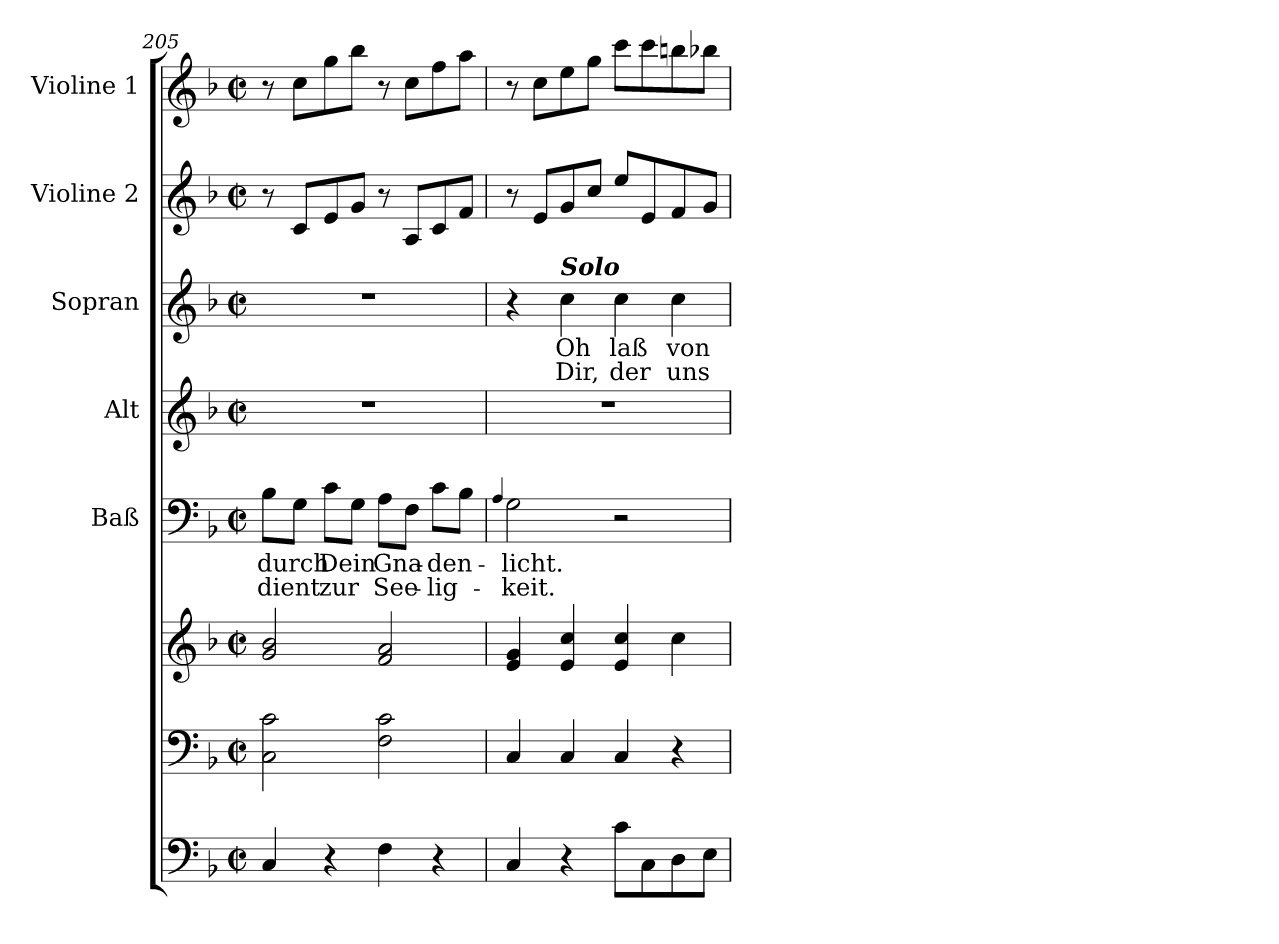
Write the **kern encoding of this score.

**kern	**kern	**kern	**kern	**text	**text	**kern	**kern	**text	**text	**kern	**kern
*part7	*part6	*part6	*part5	*part5	*part5	*part4	*part3	*part3	*part3	*part2	*part1
*staff8	*staff7	*staff6	*staff5	*staff5	*staff5	*staff4	*staff3	*staff3	*staff3	*staff2	*staff1
*	*	*	*I"Baß	*	*	*I"Alt	*I"Sopran	*	*	*I"Violine 2	*I"Violine 1
*	*	*	*	*	*	*	*	*	*	*I'Vln	*I'Vln
*clefF4	*clefF4	*clefG2	*clefF4	*	*	*clefG2	*clefG2	*	*	*clefG2	*clefG2
*ITrd7c12	*	*	*	*	*	*	*	*	*	*	*
*k[b-]	*k[b-]	*k[b-]	*k[b-]	*	*	*k[b-]	*k[b-]	*	*	*k[b-]	*k[b-]
*F:	*F:	*F:	*F:	*	*	*F:	*F:	*	*	*F:	*F:
*M2/2	*M2/2	*M2/2	*M2/2	*	*	*M2/2	*M2/2	*	*	*M2/2	*M2/2
*met(c|)	*met(c|)	*met(c|)	*met(c|)	*	*	*met(c|)	*met(c|)	*	*	*met(c|)	*met(c|)
=205	=205	=205	=205	=205	=205	=205	=205	=205	=205	=205	=205
!	!	!	!	!LO:LY:b	!LO:LY:b	!	!	!	!	!	!
4CC/	2C\ 2c\	2g/ 2b-/	8B-\L	durch	dient	1r	1r	.	.	8r	8r
.	.	.	8G\J	.	.	.	.	.	.	8c/L	8cc\L
!	!	!	!	!LO:LY:b	!LO:LY:b	!	!	!	!	!	!
4r	.	.	8c\L	Dein	zur	.	.	.	.	8e/	8gg\
.	.	.	8G\J	.	.	.	.	.	.	8g/J	8bb-\J
!	!	!	!	!LO:LY:b	!LO:LY:b	!	!	!	!	!	!
4FF\	2F\ 2c\	2f/ 2a/	8A\L	Gna-	See-	.	.	.	.	8r	8r
.	.	.	8F\J	.	.	.	.	.	.	8A/L	8cc\L
!	!	!	!	!LO:LY:b	!LO:LY:b	!	!	!	!	!	!
4r	.	.	8c\L	-den-	-lig-	.	.	.	.	8c/	8ff\
.	.	.	8B-\J	.	.	.	.	.	.	8f/J	8aa\J
=206	=206	=206	=206	=206	=206	=206	=206	=206	=206	=206	=206
.	.	.	4qqA/	.	.	.	.	.	.	.	.
!	!	!	!	!LO:LY:b	!LO:LY:b	!	!	!	!	!	!
4CC/	4C/	4e/ 4g/	2G\	-licht.	-keit.	1r	4r	.	.	8r	8r
.	.	.	.	.	.	.	.	.	.	8e/L	8cc\L
!	!	!	!	!	!	!	!LO:TX:a:Bi:t=Solo	!	!	!	!
!	!	!	!	!	!	!	!	!LO:LY:b	!LO:LY:b	!	!
4r	4C/	4e/ 4cc/	.	.	.	.	4cc\	Oh	Dir,	8g/	8ee\
.	.	.	.	.	.	.	.	.	.	8cc/J	8gg\J
!	!	!	!	!	!	!	!	!LO:LY:b	!LO:LY:b	!	!
8C\L	4C/	4e/ 4cc/	2r	.	.	.	4cc\	laß	der	8ee/L	8ccc\L
8CC\	.	.	.	.	.	.	.	.	.	8e/	8ccc\
!	!	!	!	!	!	!	!	!LO:LY:b	!LO:LY:b	!	!
8DD\	4r	4cc\	.	.	.	.	4cc\	von	uns	8f/	8bbn\
8EE\J	.	.	.	.	.	.	.	.	.	8g/J	8bb-X\J
=	=	=	=	=	=	=	=	=	=	=	=
*-	*-	*-	*-	*-	*-	*-	*-	*-	*-	*-	*-
